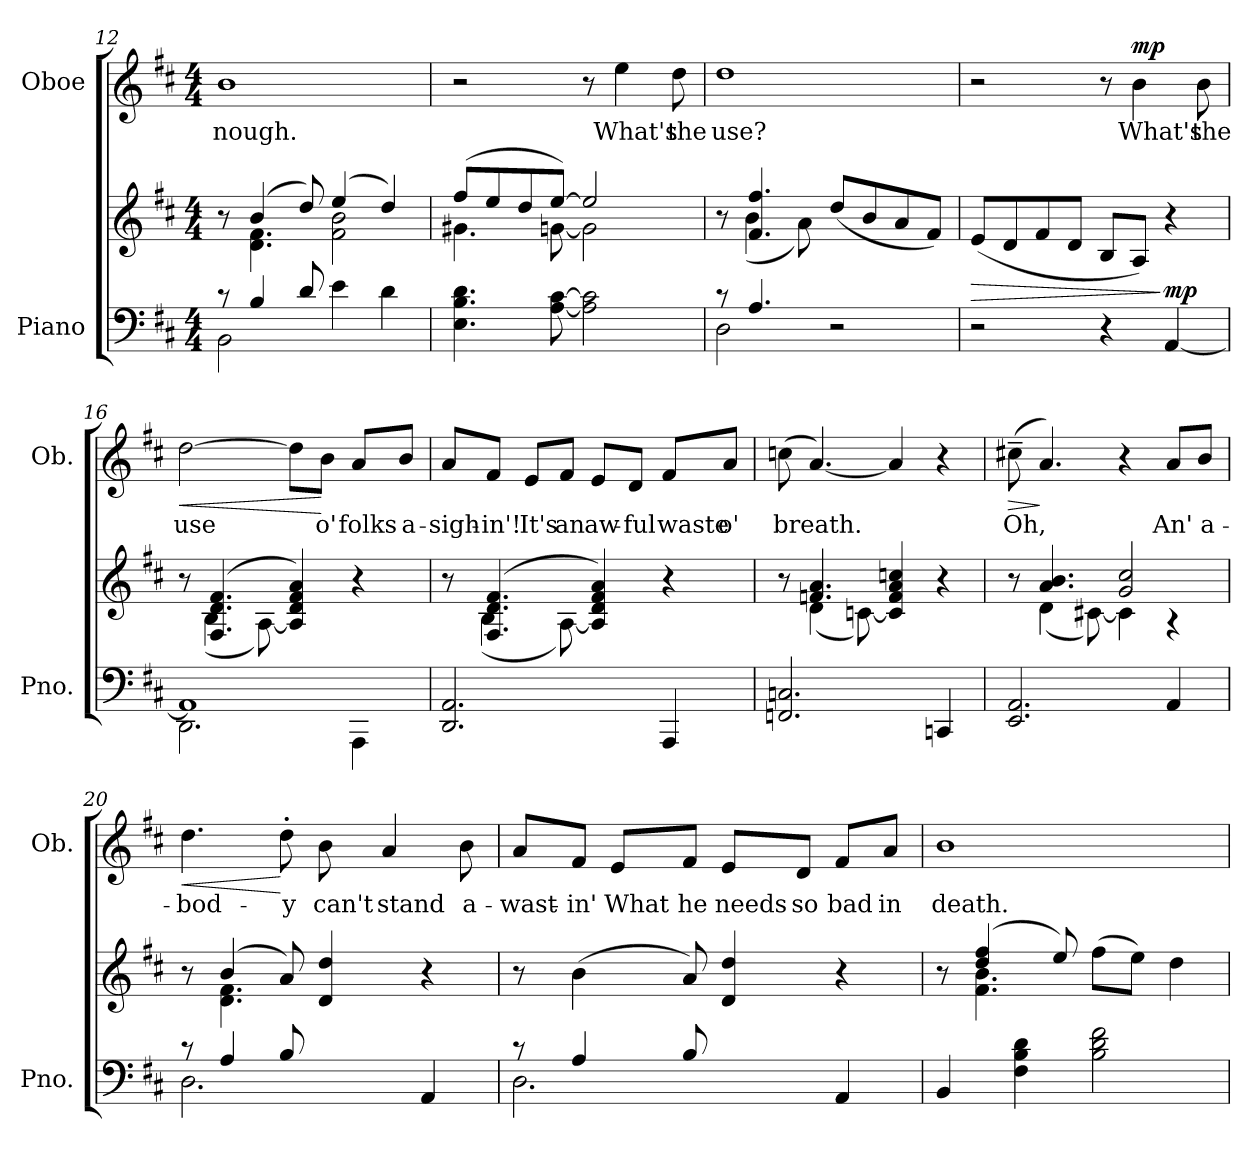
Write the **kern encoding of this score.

**kern	**kern	**dynam	**kern	**text	**dynam
*part2	*part2	*part2	*part1	*part1	*part1
*staff3	*staff2	*staff2/3	*staff1	*staff1	*staff1
*I"Piano	*	*	*I"Oboe	*	*
*I'Pno.	*	*	*I'Ob.	*	*
*clefF4	*clefG2	*	*clefG2	*	*
*k[f#c#]	*k[f#c#]	*	*k[f#c#]	*	*
*M4/4	*M4/4	*	*M4/4	*	*
=12	=12	=12	=12	=12	=12
*^	*^	*	*	*	*
!	!	!	!	!	!	!LO:LY:b	!
8r	2BB\	8r	8ryy	.	1b	-nough.	.
4B/	.	(4b/	4.d\ 4.f#\	.	.	.	.
8d/	.	8dd/)	.	.	.	.	.
4e\	2ryy	(4ee/	2f#\ 2b\	.	.	.	.
4d\	.	4dd/)	.	.	.	.	.
*v	*v	*	*	*	*	*	*
!!LO:PB:g=z
=13	=13	=13	=13	=13	=13	=13
4.E\ 4.B\ 4.d\	(8ff#/L	4.g#X\	.	2r	.	.
.	8ee/	.	.	.	.	.
.	8dd/	.	.	.	.	.
[8A\ [8c#\	[8ee/J)	[8gn\	.	.	.	.
2A\] 2c#\]	2ee/]	2g\]	.	8r	.	.
!	!	!	!	!	!LO:LY:b	!
.	.	.	.	4ee\	What's	.
!	!	!	!	!	!LO:LY:b	!
.	.	.	.	8dd\	the	.
=14	=14	=14	=14	=14	=14	=14
*^	*	*	*	*	*	*
!	!	!	!	!	!	!LO:LY:b	!
8r	2D\	8r	8ryy	.	1dd	use?	.
4.A/	.	4.f#/ 4.ff#/	(4b\	.	.	.	.
.	.	.	8a\)	.	.	.	.
2r	2ryy	(8dd/L	2ryy	.	.	.	.
.	.	8b/	.	.	.	.	.
.	.	8a/	.	.	.	.	.
.	.	8f#/J)	.	.	.	.	.
*v	*v	*	*	*	*	*	*
*	*v	*v	*	*	*	*
=15	=15	=15	=15	=15	=15
!	!	!LO:HP:b	!	!	!
2r	(8e/L	>	2r	.	.
.	8d/	.	.	.	.
.	8f#/	.	.	.	.
.	8d/J	.	.	.	.
4r	8B/L	.	8r	.	.
!	!	!	!	!LO:LY:b	!LO:DY:a
.	8A/J)	.	4b\	What's	mp
!	!	!LO:DY:n=1:b	!	!	!
[4AA/	4r	] mp	.	.	.
!	!	!	!	!LO:LY:b	!
.	.	.	8b\	the	.
=16	=16	=16	=16	=16	=16
*^	*^	*	*	*	*
!	!	!	!	!	!	!LO:LY:b	!LO:HP:b
1AA]	2.DD\	8r	8ryy	.	[2dd\	use	<
.	.	(4.F#/ 4.d/ 4.f#/	(4B\	.	.	.	.
.	.	.	[8A\)	.	.	.	.
.	.	4A/] 4d/ 4f#/ 4a/)	2ryy	.	8dd\L]	.	.
!	!	!	!	!	!	!LO:LY:b	!
.	.	.	.	.	8b\J	o'	[
!	!	!	!	!	!	!LO:LY:b	!
.	4AAA\	4r	.	.	8a/L	folks	.
!	!	!	!	!	!	!LO:LY:b	!
.	.	.	.	.	8b/J	a-	.
*v	*v	*	*	*	*	*	*
!!LO:LB:g=z
=17	=17	=17	=17	=17	=17	=17
!	!	!	!	!	!LO:LY:b	!
2.DD/ 2.AA/	8r	8ryy	.	8a/L	-sigh-	.
!	!	!	!	!	!LO:LY:b	!
.	(4.F#/ 4.d/ 4.f#/	(4B\	.	8f#/J	-in'!	.
!	!	!	!	!	!LO:LY:b	!
.	.	.	.	8e/L	It's	.
!	!	!	!	!	!LO:LY:b	!
.	.	[8A\)	.	8f#/J	an	.
!	!	!	!	!	!LO:LY:b	!
.	4A/] 4d/ 4f#/ 4a/)	2ryy	.	8e/L	aw-	.
!	!	!	!	!	!LO:LY:b	!
.	.	.	.	8d/J	-ful	.
!	!	!	!	!	!LO:LY:b	!
4AAA/	4r	.	.	8f#/L	waste	.
!	!	!	!	!	!LO:LY:b	!
.	.	.	.	8a/J	o'	.
=18	=18	=18	=18	=18	=18	=18
!	!	!	!	!	!LO:LY:b	!
2.FFn/ 2.Cn/	8r	8ryy	.	(8ccn\	breath.	.
.	4.fn/ 4.a/	(4d\	.	[4.a/)	.	.
.	.	[8cn\)	.	.	.	.
.	4c/] 4f/ 4a/ 4ccn/	2ryy	.	4a/]	.	.
4CCn/	4r	.	.	4r	.	.
=19	=19	=19	=19	=19	=19	=19
!	!	!	!	!	!LO:LY:b	!LO:HP:b
2.EE/ 2.AA/	8r	8ryy	.	(8cc#X~\	Oh,	>
.	4.a/ 4.b/	(4d\	.	4.a/)	.	]
.	.	[8c#X\)	.	.	.	.
.	2g/ 2cc#/	4c#\]	.	4r	.	.
!	!	!	!	!	!LO:LY:b	!
4AA/	.	4r	.	8a/L	An'	.
!	!	!	!	!	!LO:LY:b	!
.	.	.	.	8b/J	a-	.
=20	=20	=20	=20	=20	=20	=20
*^	*	*	*	*	*	*
!	!	!	!	!	!	!LO:LY:b	!LO:HP:b
8r	2.D\	8r	8ryy	.	4.dd\	-bod-	<
4A/	.	(4b/	4.d\ 4.f#\	.	.	.	.
!	!	!	!	!	!	!LO:LY:b	!
8B/	.	8a/)	.	.	8dd'\	-y	[
!	!	!	!	!	!	!LO:LY:b	!
4ryy	.	4d/ 4dd/	2ryy	.	8b\	can't	.
!	!	!	!	!	!	!LO:LY:b	!
.	.	.	.	.	4a/	stand	.
4AA/	4ryy	4r	.	.	.	.	.
!	!	!	!	!	!	!LO:LY:b	!
.	.	.	.	.	8b\	a-	.
*	*	*v	*v	*	*	*	*
!!LO:LB:g=z
=21	=21	=21	=21	=21	=21	=21
!	!	!	!	!	!LO:LY:b	!
8r	2.D\	8r	.	8a/L	-wast-	.
!	!	!	!	!	!LO:LY:b	!
4A/	.	(4b\	.	8f#/J	-in'	.
!	!	!	!	!	!LO:LY:b	!
.	.	.	.	8e/L	What	.
!	!	!	!	!	!LO:LY:b	!
8B/	.	8a/)	.	8f#/J	he	.
!	!	!	!	!	!LO:LY:b	!
4ryy	.	4d/ 4dd/	.	8e/L	needs	.
!	!	!	!	!	!LO:LY:b	!
.	.	.	.	8d/J	so	.
!	!	!	!	!	!LO:LY:b	!
4AA/	4ryy	4r	.	8f#/L	bad	.
!	!	!	!	!	!LO:LY:b	!
.	.	.	.	8a/J	in	.
*v	*v	*	*	*	*	*
=22	=22	=22	=22	=22	=22
*	*^	*	*	*	*
!	!	!	!	!	!LO:LY:b	!
4BB/	8r	8ryy	.	1b	death.	.
.	(4dd/ 4ff#/	4.f#\ 4.b\	.	.	.	.
4F#\ 4B\ 4d\	.	.	.	.	.	.
.	8ee/)	.	.	.	.	.
2B\ 2d\ 2f#\	(8ff#\L	2ryy	.	.	.	.
.	8ee\J)	.	.	.	.	.
.	4dd\	.	.	.	.	.
*	*v	*v	*	*	*	*
=	=	=	=	=	=
*-	*-	*-	*-	*-	*-
